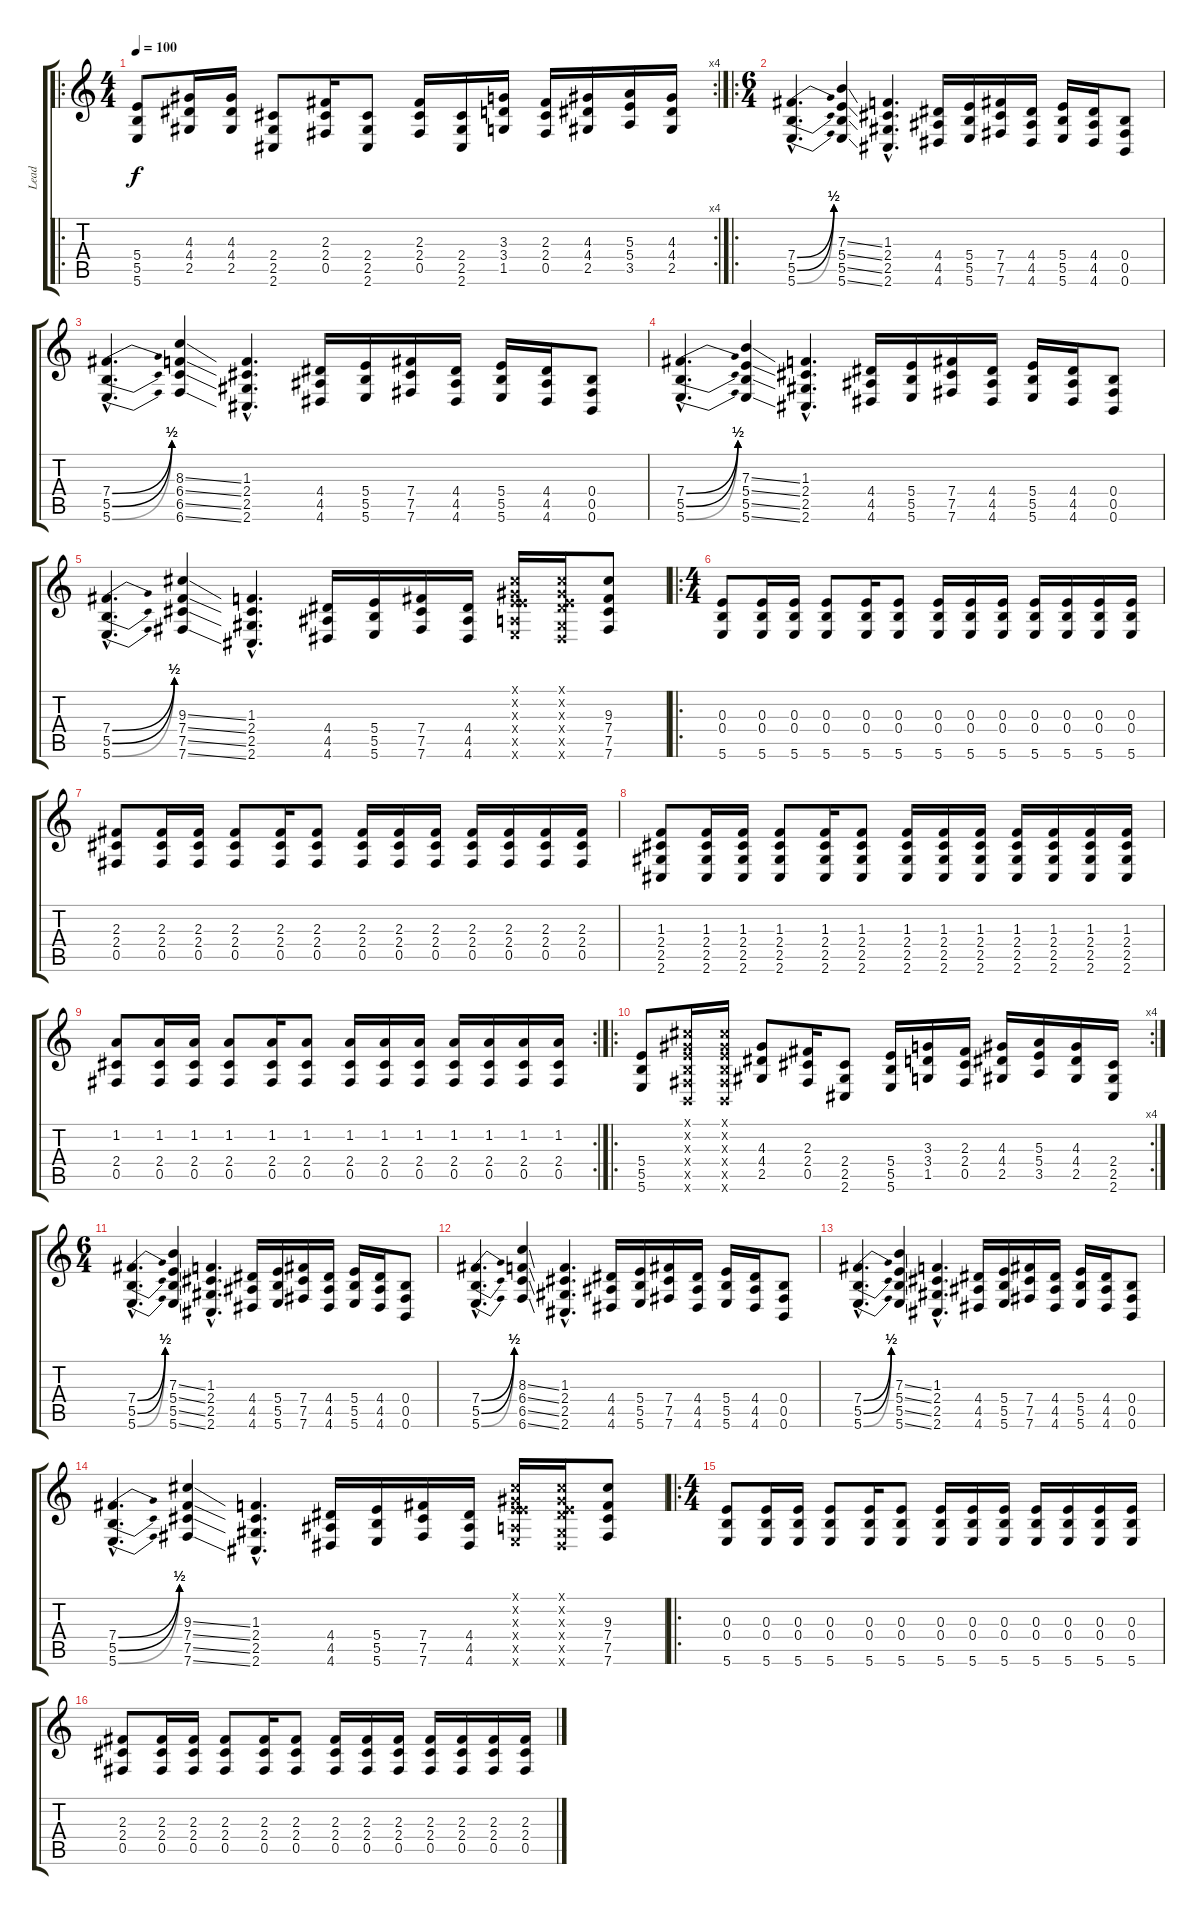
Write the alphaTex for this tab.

\track ("Lead" "Lead") {instrument distortionguitar}
\staff {score tabs}
\tuning (Db4 Ab3 E3 B2 Gb2 B1) {hide}
\ro
\rc 4
\ts (4 4)
\tempo 100
\clef g2
\ks c
(5.4 5.5 5.6).8{dy f instrument distortionguitar} (4.3 4.4 2.5).16 (4.3 4.4 2.5).16 (2.4 2.5 2.6).8 (2.3 2.4 0.5).16 (2.4 2.5 2.6).8 (2.3 2.4 0.5).16 (2.4 2.5 2.6).16 (3.3 3.4 1.5).16 (2.3 2.4 0.5).16 (4.3 4.4 2.5).16 (5.3 5.4 3.5).16 (4.3 4.4 2.5).16 |
\ro
\ts (6 4)
(7.4{be (bend 0 0 60 2) hac} 5.5{be (bend 0 0 60 2) hac} 5.6{be (bend 0 0 60 2) hac}).4{d} (7.3{ss} 5.4{ss} 5.5{ss} 5.6{ss}).4 (1.3{hac} 2.4{hac} 2.5{hac} 2.6{hac}).4{d} (4.4 4.5 4.6).16 (5.4 5.5 5.6).16 (7.4 7.5 7.6).16 (4.4 4.5 4.6).16 (5.4 5.5 5.6).16 (4.4 4.5 4.6).16 (0.4 0.5 0.6).8 |
(7.4{be (bend 0 0 60 2) hac} 5.5{be (bend 0 0 60 2) hac} 5.6{be (bend 0 0 60 2) hac}).4{d} (8.3{ss} 6.4{ss} 6.5{ss} 6.6{ss}).4 (1.3{hac} 2.4{hac} 2.5{hac} 2.6{hac}).4{d} (4.4 4.5 4.6).16 (5.4 5.5 5.6).16 (7.4 7.5 7.6).16 (4.4 4.5 4.6).16 (5.4 5.5 5.6).16 (4.4 4.5 4.6).16 (0.4 0.5 0.6).8 |
(7.4{be (bend 0 0 60 2) hac} 5.5{be (bend 0 0 60 2) hac} 5.6{be (bend 0 0 60 2) hac}).4{d} (7.3{ss} 5.4{ss} 5.5{ss} 5.6{ss}).4 (1.3{hac} 2.4{hac} 2.5{hac} 2.6{hac}).4{d} (4.4 4.5 4.6).16 (5.4 5.5 5.6).16 (7.4 7.5 7.6).16 (4.4 4.5 4.6).16 (5.4 5.5 5.6).16 (4.4 4.5 4.6).16 (0.4 0.5 0.6).8 |
(7.4{be (bend 0 0 60 2) hac} 5.5{be (bend 0 0 60 2) hac} 5.6{be (bend 0 0 60 2) hac}).4{d} (9.3{ss} 7.4{ss} 7.5{ss} 7.6{ss}).4 (1.3{hac} 2.4{hac} 2.5{hac} 2.6{hac}).4{d} (4.4 4.5 4.6).16 (5.4 5.5 5.6).16 (7.4 7.5 7.6).16 (4.4 4.5 4.6).16 (0.1{x} 0.2{x} 0.3{x} 5.4{x} 3.5{x} 5.6{x}).16 (0.1{x} 0.2{x} 0.3{x} 4.4{x} 2.5{x} 4.6{x}).16 (9.3 7.4 7.5 7.6).8 |
\ro
\ts (4 4)
(0.3 0.4 5.6).8 (0.3 0.4 5.6).16 (0.3 0.4 5.6).16 (0.3 0.4 5.6).8 (0.3 0.4 5.6).16 (0.3 0.4 5.6).8 (0.3 0.4 5.6).16 (0.3 0.4 5.6).16 (0.3 0.4 5.6).16 (0.3 0.4 5.6).16 (0.3 0.4 5.6).16 (0.3 0.4 5.6).16 (0.3 0.4 5.6).16 |
(2.3 2.4 0.5).8 (2.3 2.4 0.5).16 (2.3 2.4 0.5).16 (2.3 2.4 0.5).8 (2.3 2.4 0.5).16 (2.3 2.4 0.5).8 (2.3 2.4 0.5).16 (2.3 2.4 0.5).16 (2.3 2.4 0.5).16 (2.3 2.4 0.5).16 (2.3 2.4 0.5).16 (2.3 2.4 0.5).16 (2.3 2.4 0.5).16 |
(1.3 2.4 2.5 2.6).8 (1.3 2.4 2.5 2.6).16 (1.3 2.4 2.5 2.6).16 (1.3 2.4 2.5 2.6).8 (1.3 2.4 2.5 2.6).16 (1.3 2.4 2.5 2.6).8 (1.3 2.4 2.5 2.6).16 (1.3 2.4 2.5 2.6).16 (1.3 2.4 2.5 2.6).16 (1.3 2.4 2.5 2.6).16 (1.3 2.4 2.5 2.6).16 (1.3 2.4 2.5 2.6).16 (1.3 2.4 2.5 2.6).16 |
\rc 2
(1.2 2.4 0.5).8 (1.2 2.4 0.5).16 (1.2 2.4 0.5).16 (1.2 2.4 0.5).8 (1.2 2.4 0.5).16 (1.2 2.4 0.5).8 (1.2 2.4 0.5).16 (1.2 2.4 0.5).16 (1.2 2.4 0.5).16 (1.2 2.4 0.5).16 (1.2 2.4 0.5).16 (1.2 2.4 0.5).16 (1.2 2.4 0.5).16 |
\ro
\rc 4
(5.4 5.5 5.6).8 (0.1{x} 0.2{x} 0.3{x} 0.4{x} 0.5{x} 0.6{x}).16 (0.1{x} 0.2{x} 0.3{x} 0.4{x} 0.5{x} 0.6{x}).16 (4.3 4.4 2.5).8 (2.3 2.4 0.5).16 (2.4 2.5 2.6).8 (5.4 5.5 5.6).16 (3.3 3.4 1.5).16 (2.3 2.4 0.5).16 (4.3 4.4 2.5).16 (5.3 5.4 3.5).16 (4.3 4.4 2.5).16 (2.4 2.5 2.6).16 |
\ts (6 4)
(7.4{be (bend 0 0 60 2) hac} 5.5{be (bend 0 0 60 2) hac} 5.6{be (bend 0 0 60 2) hac}).4{d} (7.3{ss} 5.4{ss} 5.5{ss} 5.6{ss}).4 (1.3{hac} 2.4{hac} 2.5{hac} 2.6{hac}).4{d} (4.4 4.5 4.6).16 (5.4 5.5 5.6).16 (7.4 7.5 7.6).16 (4.4 4.5 4.6).16 (5.4 5.5 5.6).16 (4.4 4.5 4.6).16 (0.4 0.5 0.6).8 |
(7.4{be (bend 0 0 60 2) hac} 5.5{be (bend 0 0 60 2) hac} 5.6{be (bend 0 0 60 2) hac}).4{d} (8.3{ss} 6.4{ss} 6.5{ss} 6.6{ss}).4 (1.3{hac} 2.4{hac} 2.5{hac} 2.6{hac}).4{d} (4.4 4.5 4.6).16 (5.4 5.5 5.6).16 (7.4 7.5 7.6).16 (4.4 4.5 4.6).16 (5.4 5.5 5.6).16 (4.4 4.5 4.6).16 (0.4 0.5 0.6).8 |
(7.4{be (bend 0 0 60 2) hac} 5.5{be (bend 0 0 60 2) hac} 5.6{be (bend 0 0 60 2) hac}).4{d} (7.3{ss} 5.4{ss} 5.5{ss} 5.6{ss}).4 (1.3{hac} 2.4{hac} 2.5{hac} 2.6{hac}).4{d} (4.4 4.5 4.6).16 (5.4 5.5 5.6).16 (7.4 7.5 7.6).16 (4.4 4.5 4.6).16 (5.4 5.5 5.6).16 (4.4 4.5 4.6).16 (0.4 0.5 0.6).8 |
(7.4{be (bend 0 0 60 2) hac} 5.5{be (bend 0 0 60 2) hac} 5.6{be (bend 0 0 60 2) hac}).4{d} (9.3{ss} 7.4{ss} 7.5{ss} 7.6{ss}).4 (1.3{hac} 2.4{hac} 2.5{hac} 2.6{hac}).4{d} (4.4 4.5 4.6).16 (5.4 5.5 5.6).16 (7.4 7.5 7.6).16 (4.4 4.5 4.6).16 (0.1{x} 0.2{x} 0.3{x} 5.4{x} 3.5{x} 5.6{x}).16 (0.1{x} 0.2{x} 0.3{x} 4.4{x} 2.5{x} 4.6{x}).16 (9.3 7.4 7.5 7.6).8 |
\ro
\ts (4 4)
(0.3 0.4 5.6).8 (0.3 0.4 5.6).16 (0.3 0.4 5.6).16 (0.3 0.4 5.6).8 (0.3 0.4 5.6).16 (0.3 0.4 5.6).8 (0.3 0.4 5.6).16 (0.3 0.4 5.6).16 (0.3 0.4 5.6).16 (0.3 0.4 5.6).16 (0.3 0.4 5.6).16 (0.3 0.4 5.6).16 (0.3 0.4 5.6).16 |
(2.3 2.4 0.5).8 (2.3 2.4 0.5).16 (2.3 2.4 0.5).16 (2.3 2.4 0.5).8 (2.3 2.4 0.5).16 (2.3 2.4 0.5).8 (2.3 2.4 0.5).16 (2.3 2.4 0.5).16 (2.3 2.4 0.5).16 (2.3 2.4 0.5).16 (2.3 2.4 0.5).16 (2.3 2.4 0.5).16 (2.3 2.4 0.5).16
